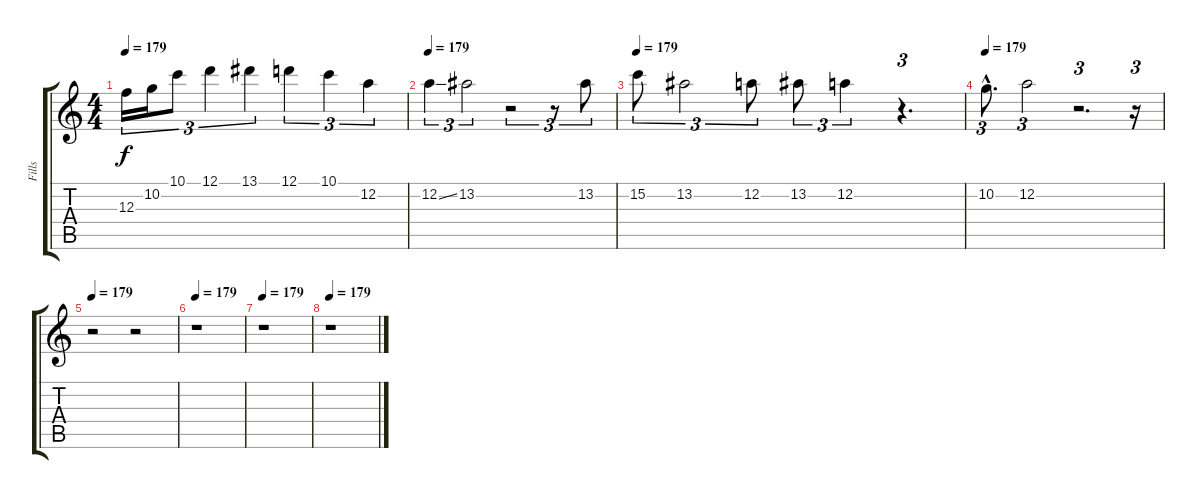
\track ("Fills" "Fills") {instrument acousticguitarsteel}
\staff {score tabs}
\tuning (D4 A3 F3 C3 G2 D2) {hide}
\ts (4 4)
\tempo 179
\clef g2
\ks c
12.3.16{tu (3 2) dy f} 10.2.16{tu (3 2)} 10.1.8{tu (3 2)} 12.1.4{tu (3 2)} 13.1.4{tu (3 2)} 12.1.4{tu (3 2)} 10.1.4{tu (3 2)} 12.2.4{tu (3 2)} |
\tempo 179
12.2{ss}.4{tu (3 2)} 13.2.2{tu (3 2)} r.2{tu (3 2)} r.8{tu (3 2)} 13.2.8{tu (3 2)} |
\tempo 179
15.2.8{tu (3 2)} 13.2.2{tu (3 2)} 12.2.8{tu (3 2)} 13.2.8{tu (3 2)} 12.2.4{tu (3 2)} r.4{d tu (3 2)} |
\tempo 179
10.2{hac}.8{d tu (3 2)} 12.2.2{tu (3 2)} r.2{d tu (3 2)} r.16{tu (3 2)} |
\tempo 179
r.2 r.2{volume 0} |
\tempo 179
r.1 |
\tempo 179
r.1 |
\tempo 179
r.1
